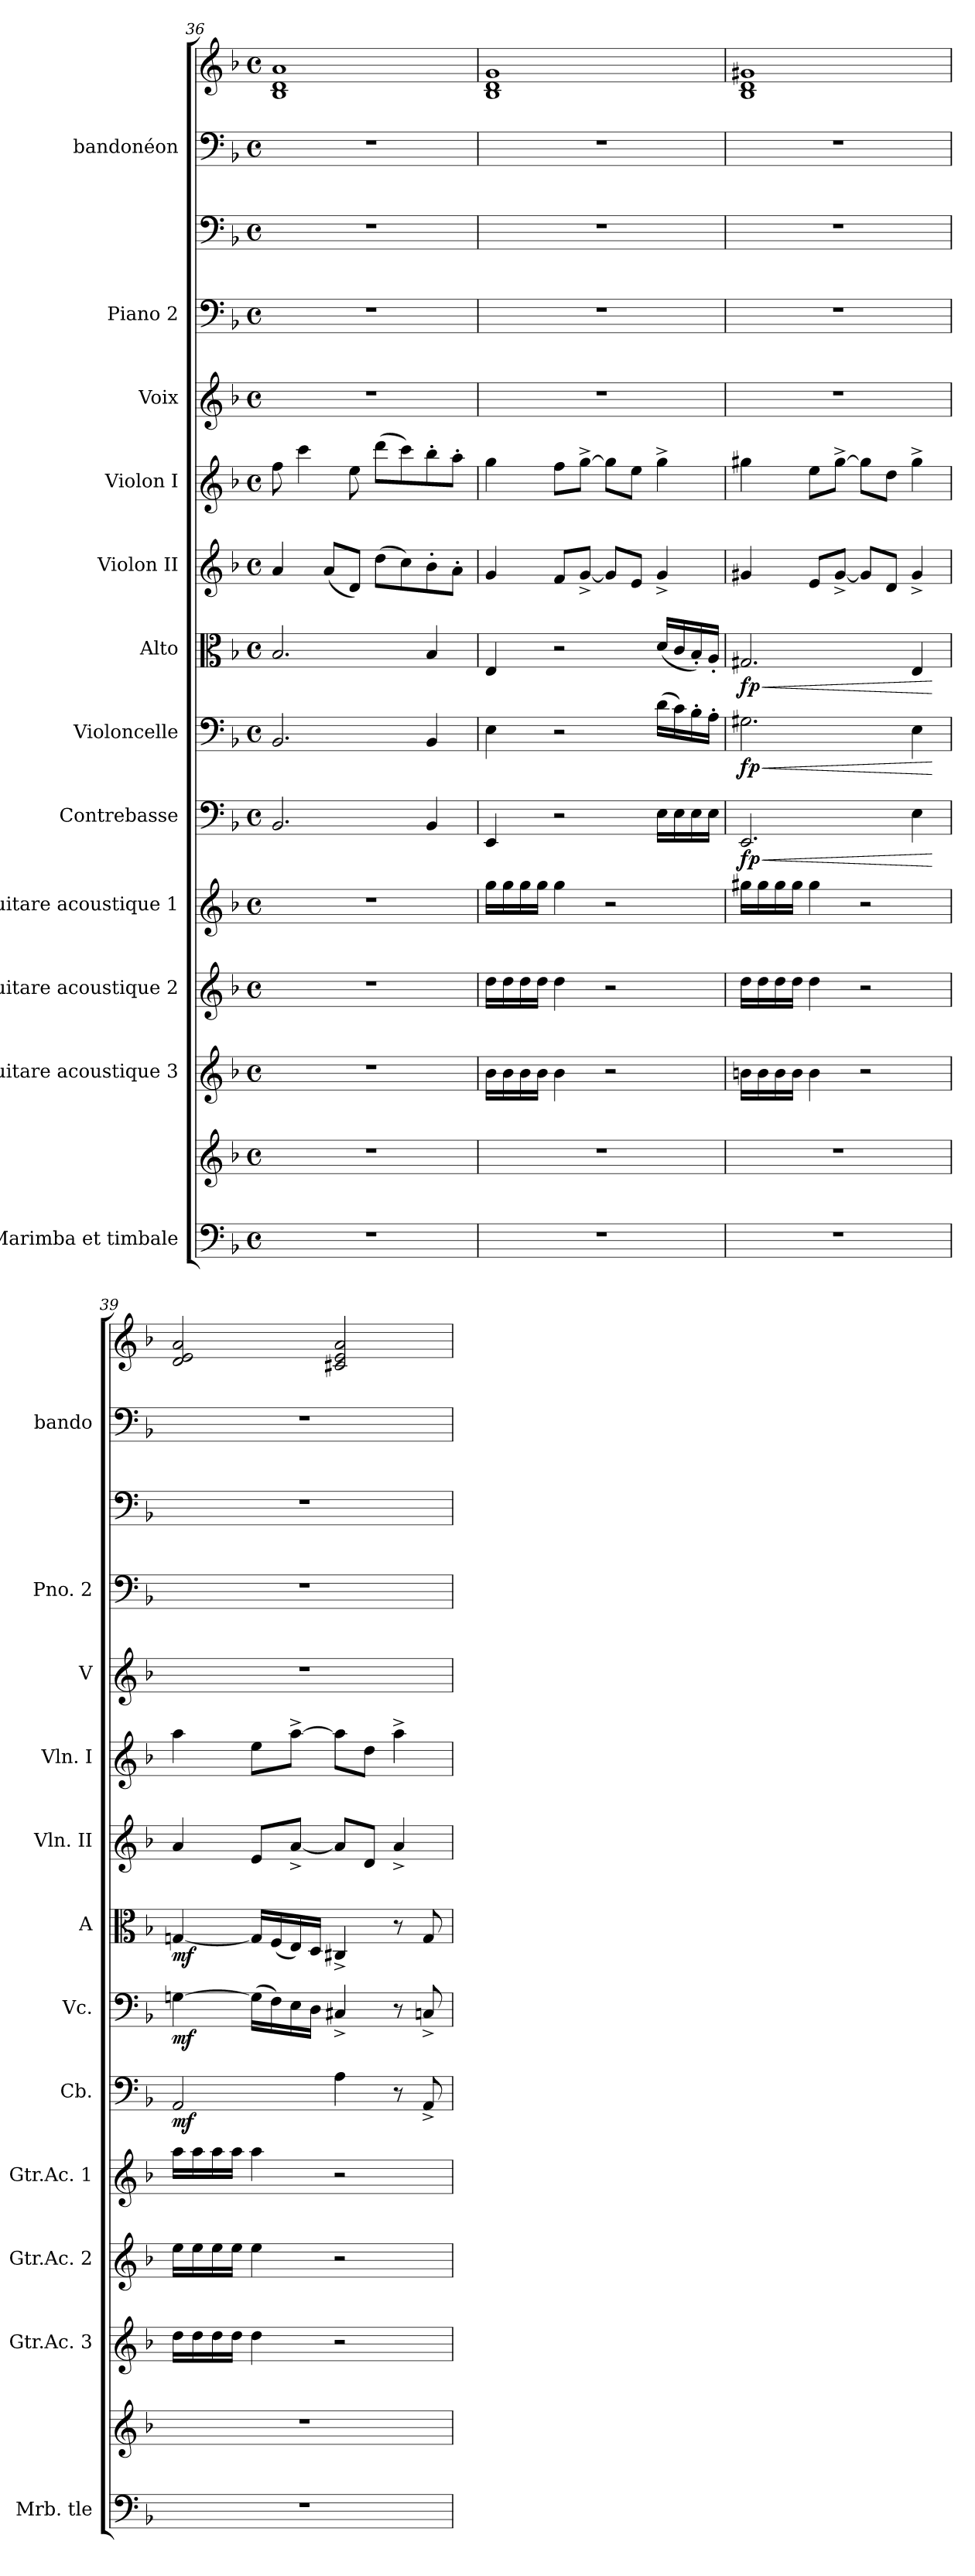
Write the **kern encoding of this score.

**kern	**kern	**kern	**kern	**kern	**kern	**dynam	**kern	**dynam	**kern	**dynam	**kern	**kern	**kern	**kern	**kern	**kern	**kern
*part12	*part12	*part11	*part10	*part9	*part8	*part8	*part7	*part7	*part6	*part6	*part5	*part4	*part3	*part2	*part2	*part1	*part1
*staff15	*staff14	*staff13	*staff12	*staff11	*staff10	*staff10	*staff9	*staff9	*staff8	*staff8	*staff7	*staff6	*staff5	*staff4	*staff3	*staff2	*staff1
*I"Marimba et timbale	*	*I"Guitare acoustique 3	*I"Guitare acoustique 2	*I"Guitare acoustique 1	*I"Contrebasse	*	*I"Violoncelle	*	*I"Alto	*	*I"Violon II	*I"Violon I	*I"Voix	*I"Piano 2	*	*I"bandonéon	*
*I'Mrb. tle	*	*I'Gtr.Ac. 3	*I'Gtr.Ac. 2	*I'Gtr.Ac. 1	*I'Cb.	*	*I'Vc.	*	*I'A	*	*I'Vln. II	*I'Vln. I	*I'V	*I'Pno. 2	*	*I'bando	*
*clefF4	*clefG2	*clefG2	*clefG2	*clefG2	*clefF4	*	*clefF4	*	*clefC3	*	*clefG2	*clefG2	*clefG2	*clefF4	*clefF4	*clefF4	*clefG2
*	*	*ITrd7c12	*ITrd7c12	*ITrd7c12	*ITrd7c12	*	*	*	*	*	*	*	*	*	*	*	*
*k[b-]	*k[b-]	*k[b-]	*k[b-]	*k[b-]	*k[b-]	*	*k[b-]	*	*k[b-]	*	*k[b-]	*k[b-]	*k[b-]	*k[b-]	*k[b-]	*k[b-]	*k[b-]
*d:	*d:	*d:	*d:	*d:	*d:	*	*d:	*	*d:	*	*d:	*d:	*d:	*d:	*d:	*d:	*d:
*M4/4	*M4/4	*M4/4	*M4/4	*M4/4	*M4/4	*	*M4/4	*	*M4/4	*	*M4/4	*M4/4	*M4/4	*M4/4	*M4/4	*M4/4	*M4/4
*met(c)	*met(c)	*met(c)	*met(c)	*met(c)	*met(c)	*	*met(c)	*	*met(c)	*	*met(c)	*met(c)	*met(c)	*met(c)	*met(c)	*met(c)	*met(c)
=36	=36	=36	=36	=36	=36	=36	=36	=36	=36	=36	=36	=36	=36	=36	=36	=36	=36
1r	1r	1r	1r	1r	2.BBB-/	.	2.BB-/	.	2.B-/	.	4a/	8ff\	1r	1r	1r	1r	1B- 1d 1a
.	.	.	.	.	.	.	.	.	.	.	.	4ccc\	.	.	.	.	.
.	.	.	.	.	.	.	.	.	.	.	(<8a/L	.	.	.	.	.	.
.	.	.	.	.	.	.	.	.	.	.	8d/J)	8ee\	.	.	.	.	.
.	.	.	.	.	.	.	.	.	.	.	(>8dd\L	(>8ddd\L	.	.	.	.	.
.	.	.	.	.	.	.	.	.	.	.	8cc\)	8ccc\)	.	.	.	.	.
.	.	.	.	.	4BBB-/	.	4BB-/	.	4B-/	.	8b-'>\	8bb-'>\	.	.	.	.	.
.	.	.	.	.	.	.	.	.	.	.	8a'>\J	8aa'>\J	.	.	.	.	.
!!LO:LB:g=z
=37	=37	=37	=37	=37	=37	=37	=37	=37	=37	=37	=37	=37	=37	=37	=37	=37	=37
1r	1r	16B-\LL	16d\LL	16g\LL	4EEE/	.	4E\	.	4E/	.	4g/	4gg\	1r	1r	1r	1r	1B-Z 1dZ 1gZ
.	.	16B-\	16d\	16g\	.	.	.	.	.	.	.	.	.	.	.	.	.
.	.	16B-\	16d\	16g\	.	.	.	.	.	.	.	.	.	.	.	.	.
.	.	16B-\JJ	16d\JJ	16g\JJ	.	.	.	.	.	.	.	.	.	.	.	.	.
.	.	4B-\	4d\	4g\	2r	.	2r	.	2r	.	8f/L	8ff\L	.	.	.	.	.
.	.	.	.	.	.	.	.	.	.	.	[8g^</J	[8gg^>\J	.	.	.	.	.
.	.	2r	2r	2r	.	.	.	.	.	.	8g/L]	8gg\L]	.	.	.	.	.
.	.	.	.	.	.	.	.	.	.	.	8e/J	8ee\J	.	.	.	.	.
.	.	.	.	.	16EE\LL	.	(>16d\LL	.	(<16d/LL	.	4g^</	4gg^>\	.	.	.	.	.
.	.	.	.	.	16EE\	.	16c\)	.	16c/	.	.	.	.	.	.	.	.
.	.	.	.	.	16EE\	.	16B-'>\	.	16B-'</)	.	.	.	.	.	.	.	.
.	.	.	.	.	16EE\JJ	.	16A'>\JJ	.	16A'</JJ	.	.	.	.	.	.	.	.
=38	=38	=38	=38	=38	=38	=38	=38	=38	=38	=38	=38	=38	=38	=38	=38	=38	=38
!	!	!	!	!	!	!LO:HP:b	!	!LO:HP:b	!	!LO:HP:b	!	!	!	!	!	!	!
!	!	!	!	!	!	!LO:DY:n=1:b	!	!LO:DY:n=1:b	!	!LO:DY:n=1:b	!	!	!	!	!	!	!
1r	1r	16Bn\LL	16d\LL	16g#X\LL	2.EEE/	< fp	2.G#X\	< fp	2.G#X/	< fp	4g#X/	4gg#X\	1r	1r	1r	1r	1B- 1d 1g#X
.	.	16B\	16d\	16g#\	.	.	.	.	.	.	.	.	.	.	.	.	.
.	.	16B\	16d\	16g#\	.	.	.	.	.	.	.	.	.	.	.	.	.
.	.	16B\JJ	16d\JJ	16g#\JJ	.	.	.	.	.	.	.	.	.	.	.	.	.
.	.	4B\	4d\	4g#\	.	.	.	.	.	.	8e/L	8ee\L	.	.	.	.	.
.	.	.	.	.	.	.	.	.	.	.	[8g#^</J	[8gg#^>\J	.	.	.	.	.
.	.	2r	2r	2r	.	.	.	.	.	.	8g#/L]	8gg#\L]	.	.	.	.	.
.	.	.	.	.	.	.	.	.	.	.	8d/J	8dd\J	.	.	.	.	.
.	.	.	.	.	4EE\	.	4E\	.	4E/	.	4g#^</	4gg#^>\	.	.	.	.	.
.	.	.	.	.	.	[	.	[	.	[	.	.	.	.	.	.	.
=39	=39	=39	=39	=39	=39	=39	=39	=39	=39	=39	=39	=39	=39	=39	=39	=39	=39
!	!	!	!	!	!	!LO:DY:b	!	!LO:DY:b	!	!LO:DY:b	!	!	!	!	!	!	!
1r	1r	16d\LL	16e\LL	16a\LL	2AAA/	mf	[4Gn\	mf	[4Gn/	mf	4a/	4aa\	1r	1r	1r	1r	2d/ 2e/ 2a/
.	.	16d\	16e\	16a\	.	.	.	.	.	.	.	.	.	.	.	.	.
.	.	16d\	16e\	16a\	.	.	.	.	.	.	.	.	.	.	.	.	.
.	.	16d\JJ	16e\JJ	16a\JJ	.	.	.	.	.	.	.	.	.	.	.	.	.
.	.	4d\	4e\	4a\	.	.	(>16G\LL]	.	16G/LL]	.	8e/L	8ee\L	.	.	.	.	.
.	.	.	.	.	.	.	16F\)	.	(<16F/	.	.	.	.	.	.	.	.
.	.	.	.	.	.	.	16E\	.	16E/)	.	[8a^</J	[8aa^>\J	.	.	.	.	.
.	.	.	.	.	.	.	16D\JJ	.	16D/JJ	.	.	.	.	.	.	.	.
.	.	2r	2r	2r	4AA\	.	4C#X^</	.	4C#X^</	.	8a/L]	8aa\L]	.	.	.	.	2c#X/ 2e/ 2a/
.	.	.	.	.	.	.	.	.	.	.	8d/J	8dd\J	.	.	.	.	.
.	.	.	.	.	8r	.	8r	.	8r	.	4a^</	4aa^>\	.	.	.	.	.
.	.	.	.	.	8AAA^</	.	8Cn^</	.	8G/	.	.	.	.	.	.	.	.
=	=	=	=	=	=	=	=	=	=	=	=	=	=	=	=	=	=
*-	*-	*-	*-	*-	*-	*-	*-	*-	*-	*-	*-	*-	*-	*-	*-	*-	*-
